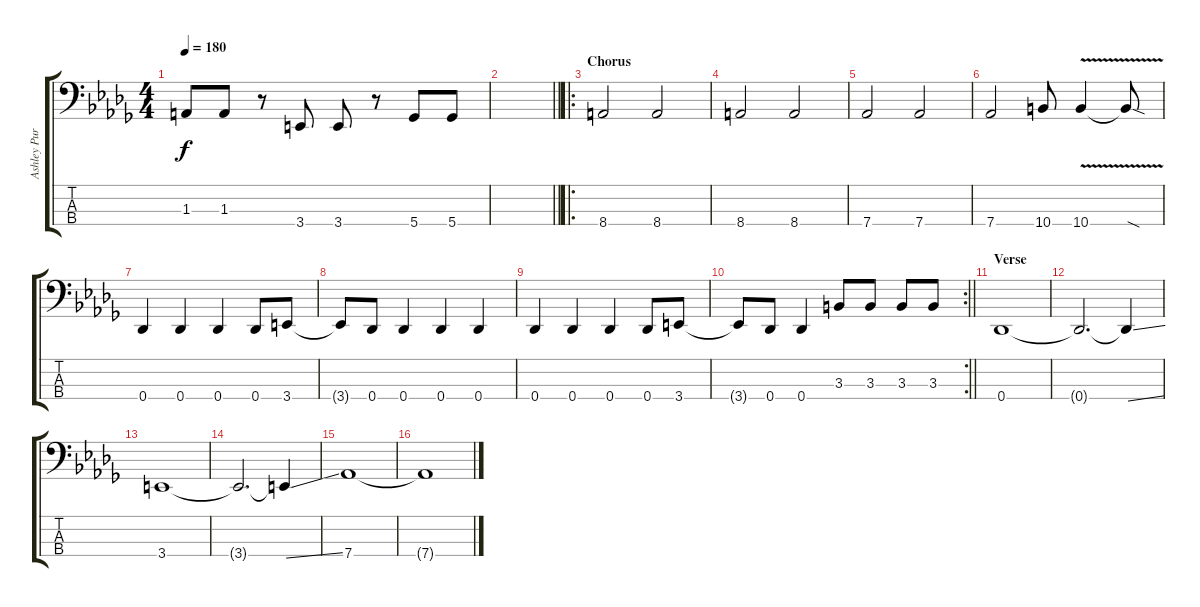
\track ("Ashley Purdy" "Ashley Pur") {instrument electricbasspick}
\staff {score tabs}
\tuning (Gb2 Db2 Ab1 Db1) {hide}
\ts (4 4)
\tempo 180
\clef f4
\ks db
1.3.8{dy f} 1.3.8 r.8 3.4.8 3.4.8 r.8 5.4.8 5.4.8 |
\barLineRight lightlight
|
\ro
\section ("" "Chorus")
8.4.2 8.4.2 |
8.4.2 8.4.2 |
7.4.2 7.4.2 |
7.4.2 10.4.8 10.4{v}.4 10.4{sod t}.8 |
0.4.4 0.4.4 0.4.4 0.4.8 3.4.8 |
3.4{t}.8 0.4.8 0.4.4 0.4.4 0.4.4 |
0.4.4 0.4.4 0.4.4 0.4.8 3.4.8 |
\rc 2
\barLineRight lightlight
3.4{t}.8 0.4.8 0.4.4 3.3.8 3.3.8 3.3.8 3.3.8 |
\section ("" "Verse")
0.4.1 |
0.4{t}.2{d} 0.4{ss t}.4 |
3.4.1 |
3.4{t}.2{d} 3.4{ss t}.4 |
7.4.1 |
7.4{t}.1
